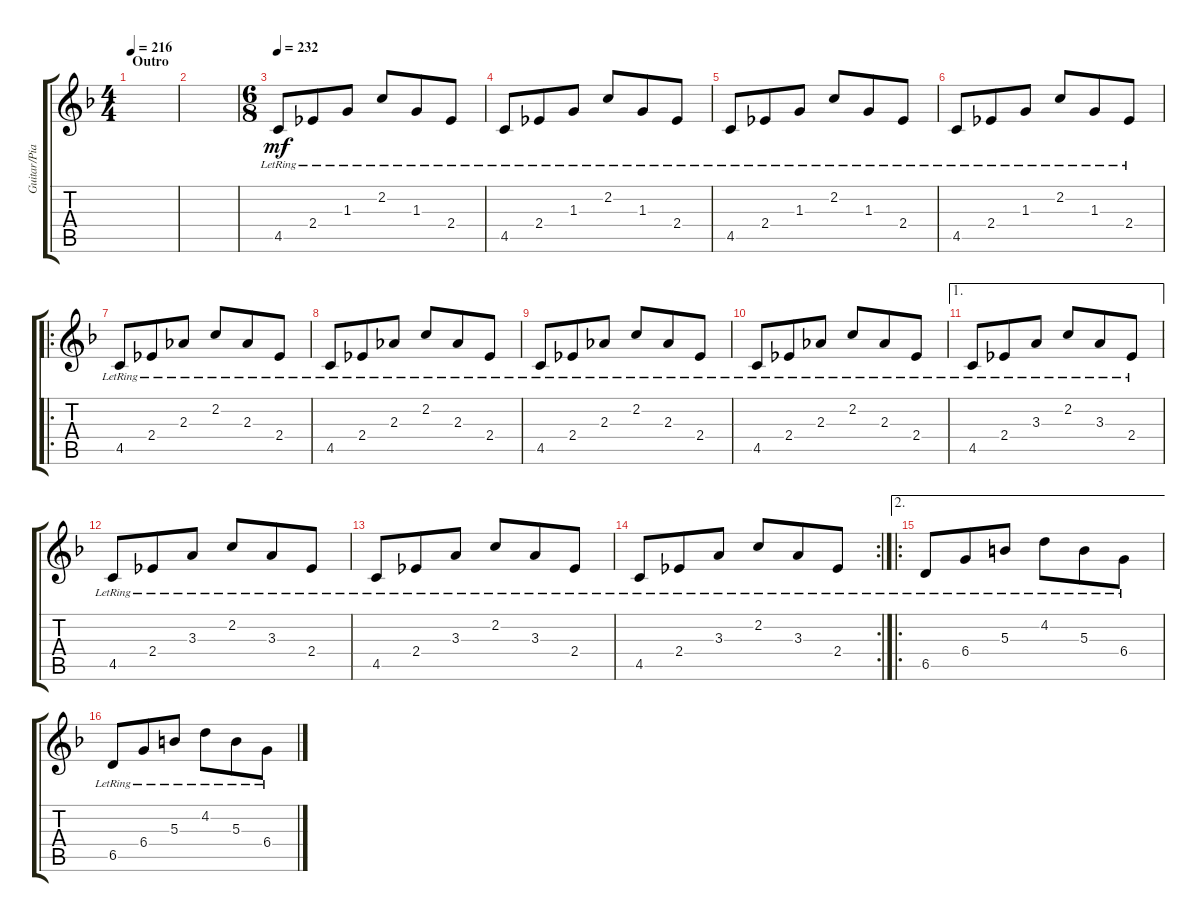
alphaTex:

\track ("Guitar/Piano" "Guitar/Pia") {instrument distortionguitar}
\staff {score tabs}
\tuning (Eb4 Bb3 Gb3 Db3 Ab2 Db2) {hide}
\ts (4 4)
\section ("" "Outro")
\tempo 216
\clef g2
\ks f
|
|
\ts (6 8)
\tempo 232
4.5{lr}.8{dy mf instrument electricgrandpiano} 2.4{lr}.8 1.3{lr}.8 2.2{lr}.8 1.3{lr}.8 2.4{lr}.8 |
4.5{lr}.8 2.4{lr}.8 1.3{lr}.8 2.2{lr}.8 1.3{lr}.8 2.4{lr}.8 |
4.5{lr}.8 2.4{lr}.8 1.3{lr}.8 2.2{lr}.8 1.3{lr}.8 2.4{lr}.8 |
4.5{lr}.8 2.4{lr}.8 1.3{lr}.8 2.2{lr}.8 1.3{lr}.8 2.4{lr}.8 |
\ro
4.5{lr}.8 2.4{lr}.8 2.3{lr}.8 2.2{lr}.8 2.3{lr}.8 2.4{lr}.8 |
4.5{lr}.8 2.4{lr}.8 2.3{lr}.8 2.2{lr}.8 2.3{lr}.8 2.4{lr}.8 |
4.5{lr}.8 2.4{lr}.8 2.3{lr}.8 2.2{lr}.8 2.3{lr}.8 2.4{lr}.8 |
4.5{lr}.8 2.4{lr}.8 2.3{lr}.8 2.2{lr}.8 2.3{lr}.8 2.4{lr}.8 |
\ae 1
4.5{lr}.8 2.4{lr}.8 3.3{lr}.8 2.2{lr}.8 3.3{lr}.8 2.4{lr}.8 |
4.5{lr}.8 2.4{lr}.8 3.3{lr}.8 2.2{lr}.8 3.3{lr}.8 2.4{lr}.8 |
4.5{lr}.8 2.4{lr}.8 3.3{lr}.8 2.2{lr}.8 3.3{lr}.8 2.4{lr}.8 |
\rc 2
4.5{lr}.8 2.4{lr}.8 3.3{lr}.8 2.2{lr}.8 3.3{lr}.8 2.4{lr}.8 |
\ae 2
\ro
6.5{lr}.8 6.4{lr}.8 5.3{lr}.8 4.2{lr}.8 5.3{lr}.8 6.4{lr}.8 |
6.5{lr}.8 6.4{lr}.8 5.3{lr}.8 4.2{lr}.8 5.3{lr}.8 6.4{lr}.8
